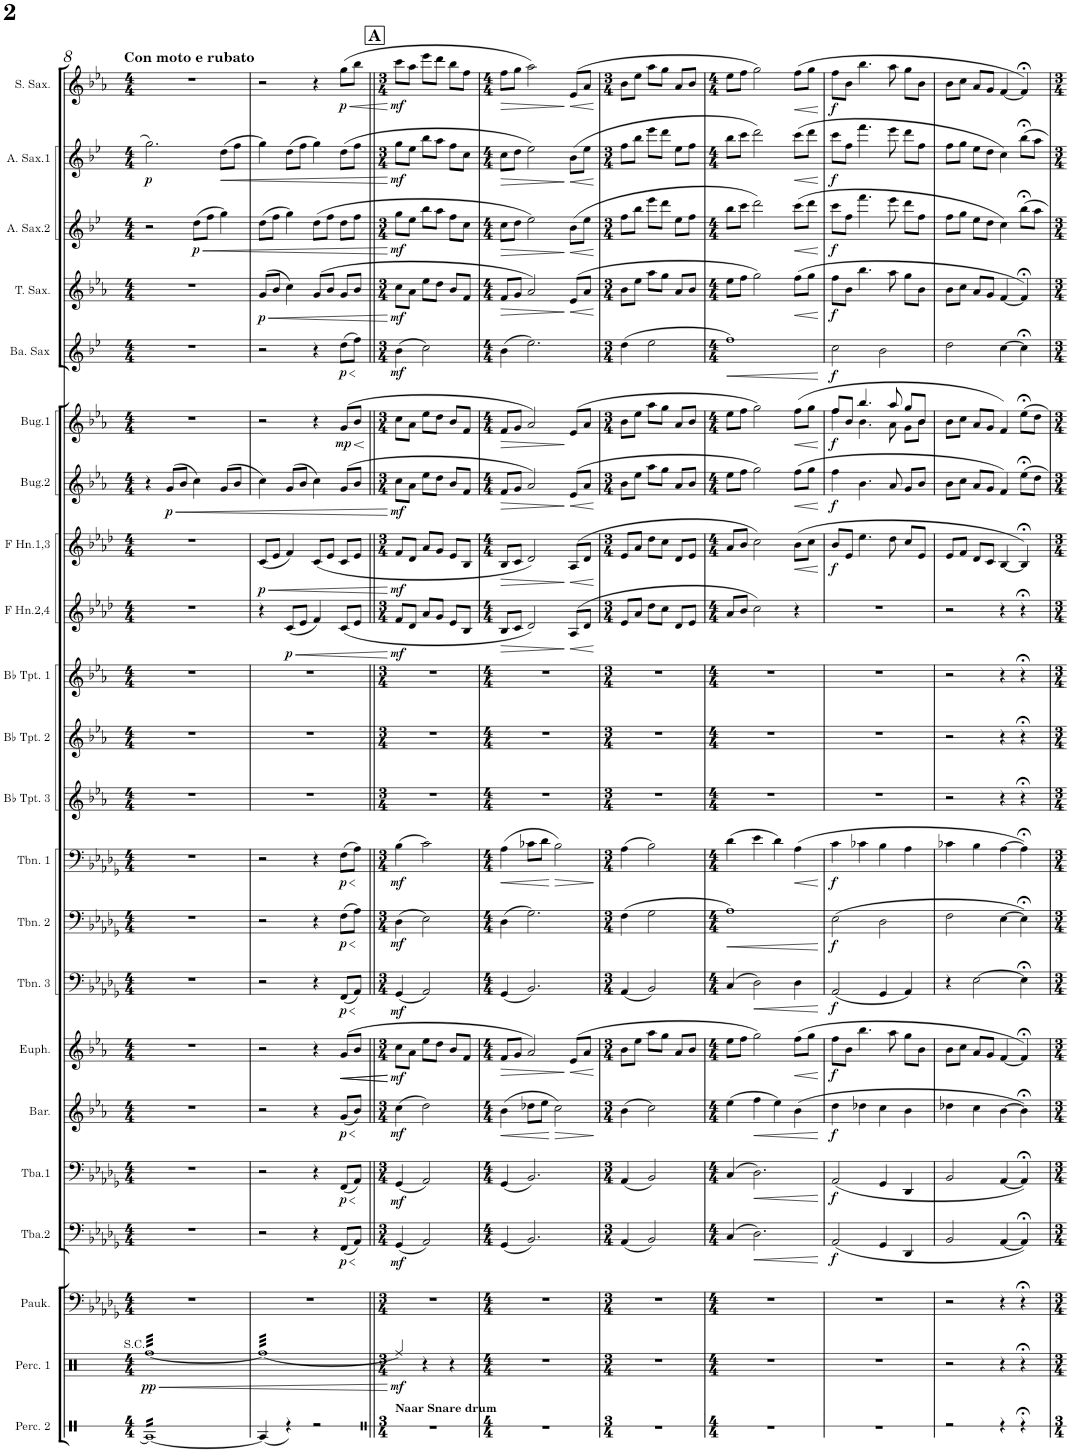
**kern	**kern	**dynam	**kern	**kern	**dynam	**kern	**dynam	**kern	**dynam	**kern	**dynam	**kern	**dynam	**kern	**dynam	**kern	**dynam	**kern	**dynam	**kern	**dynam	**kern	**kern	**kern	**kern	**dynam	**kern	**dynam	**kern	**dynam	**kern	**dynam	**kern	**dynam	**kern	**dynam	**kern	**dynam	**kern	**dynam	**kern	**dynam
*part24	*part23	*part23	*part22	*part21	*part21	*part20	*part20	*part19	*part19	*part18	*part18	*part17	*part17	*part16	*part16	*part15	*part15	*part14	*part14	*part13	*part13	*part12	*part11	*part10	*part9	*part9	*part8	*part8	*part7	*part7	*part6	*part6	*part5	*part5	*part4	*part4	*part3	*part3	*part2	*part2	*part1	*part1
*staff24	*staff23	*staff23	*staff22	*staff21	*staff21	*staff20	*staff20	*staff19	*staff19	*staff18	*staff18	*staff17	*staff17	*staff16	*staff16	*staff15	*staff15	*staff14	*staff14	*staff13	*staff13	*staff12	*staff11	*staff10	*staff9	*staff9	*staff8	*staff8	*staff7	*staff7	*staff6	*staff6	*staff5	*staff5	*staff4	*staff4	*staff3	*staff3	*staff2	*staff2	*staff1	*staff1
*I"Percussion 2	*I"Percussion 1	*	*I"Pauken	*I"Tuba in Bb	*	*I"Tuba 2	*	*I"Tuba in Eb	*	*I"Tuba 1	*	*I"Bariton	*	*I"Euphonium	*	*I"Trombone 3	*	*I"Trombone 2	*	*I"Trombone 1	*	*I"Trompet in Bb 3	*I"Trompet in Bb 2	*I"Trompet in Bb 1	*I"Hoorn in F 2,4	*	*I"Hoorn in F 1,3	*	*I"Bugel 2	*	*I"Bugel 1	*	*I"Bariton-saxofoon	*	*I"Tenor-saxofoon	*	*I"Alt-saxofoon 2	*	*I"Alt-saxofoon 1	*	*I"Sopraan-saxofoon	*
*I'Perc. 2	*I'Perc. 1	*	*I'Pauk.	*	*	*I'Tba.2	*	*	*	*I'Tba.1	*	*I'Bar.	*	*I'Euph.	*	*I'Tbn. 3	*	*I'Tbn. 2	*	*I'Tbn. 1	*	*	*	*	*	*	*	*	*I'Bug.2	*	*I'Bug.1	*	*I'Ba. Sax	*	*I'T. Sax.	*	*I'A. Sax.2	*	*I'A. Sax.1	*	*I'S. Sax.	*
!!LO:PB:g=z
*clefX	*clefX	*	*clefF4	*clefG2	*	*clefF4	*	*clefF4	*	*clefF4	*	*clefG2	*	*clefG2	*	*clefF4	*	*clefF4	*	*clefF4	*	*clefG2	*clefG2	*clefG2	*clefG2	*	*clefG2	*	*clefG2	*	*clefG2	*	*clefG2	*	*clefG2	*	*clefG2	*	*clefG2	*	*clefG2	*
*	*	*	*	*Trd15c26	*	*	*	*	*	*	*	*Trd4c7	*	*Trd8c14	*	*	*	*	*	*	*	*Trd1c2	*Trd1c2	*Trd1c2	*Trd4c7	*	*Trd4c7	*	*Trd1c2	*	*Trd1c2	*	*Trd12c21	*	*Trd8c14	*	*Trd5c9	*	*Trd5c9	*	*Trd1c2	*
*k[]	*k[]	*	*k[b-e-a-d-g-]	*k[b-e-a-]	*	*k[b-e-a-d-g-]	*	*k[b-e-a-d-g-]	*	*k[b-e-a-d-g-]	*	*k[b-e-a-]	*	*k[b-e-a-]	*	*k[b-e-a-d-g-]	*	*k[b-e-a-d-g-]	*	*k[b-e-a-d-g-]	*	*k[b-e-a-]	*k[b-e-a-]	*k[b-e-a-]	*k[b-e-a-d-]	*	*k[b-e-a-d-]	*	*k[b-e-a-]	*	*k[b-e-a-]	*	*k[b-e-]	*	*k[b-e-a-]	*	*k[b-e-]	*	*k[b-e-]	*	*k[b-e-a-]	*
*M4/4	*M4/4	*	*M4/4	*M4/4	*	*M4/4	*	*M4/4	*	*M4/4	*	*M4/4	*	*M4/4	*	*M4/4	*	*M4/4	*	*M4/4	*	*M4/4	*M4/4	*M4/4	*M4/4	*	*M4/4	*	*M4/4	*	*M4/4	*	*M4/4	*	*M4/4	*	*M4/4	*	*M4/4	*	*M4/4	*
=8	=8	=8	=8	=8	=8	=8	=8	=8	=8	=8	=8	=8	=8	=8	=8	=8	=8	=8	=8	=8	=8	=8	=8	=8	=8	=8	=8	=8	=8	=8	=8	=8	=8	=8	=8	=8	=8	=8	=8	=8	=8	=8
!	!	!	!	!	!	!	!	!	!	!	!	!	!	!	!	!	!	!	!	!	!	!	!	!	!	!	!	!	!	!	!	!	!	!	!	!	!	!	!	!	!LO:TX:a:B:t=Con moto e rubato	!
!	!LO:TX:a:t=S.C.	!	!	!	!	!	!	!	!	!	!	!	!	!	!	!	!	!	!	!	!	!	!	!	!	!	!	!	!	!	!	!	!	!	!	!	!	!	!	!	!	!
!	!	!LO:HP:b	!	!	!	!	!	!	!	!	!	!	!	!	!	!	!	!	!	!	!	!	!	!	!	!	!	!	!	!	!	!	!	!	!	!	!	!	!	!	!	!
!	!	!LO:DY:n=1:b	!	!	!	!	!	!	!	!	!	!	!	!	!	!	!	!	!	!	!	!	!	!	!	!	!	!	!	!	!	!	!	!	!	!	!	!	!	!LO:DY:b	!	!
*tremolo	*	*	*	*	*	*	*	*	*	*	*	*	*	*	*	*	*	*	*	*	*	*	*	*	*	*	*	*	*	*	*	*	*	*	*	*	*	*	*	*	*	*
*	*tremolo	*	*	*	*	*	*	*	*	*	*	*	*	*	*	*	*	*	*	*	*	*	*	*	*	*	*	*	*	*	*	*	*	*	*	*	*	*	*	*	*	*
16RALL	[32RffLLL	< pp	1r	1r	.	1r	.	1r	.	1r	.	1r	.	1r	.	1r	.	1r	.	1r	.	1r	1r	1r	1r	.	1r	.	4r	.	1r	.	1r	.	1r	.	2r	.	2.gg\	p	1r	.
.	32Rff	.	.	.	.	.	.	.	.	.	.	.	.	.	.	.	.	.	.	.	.	.	.	.	.	.	.	.	.	.	.	.	.	.	.	.	.	.	.	.	.	.
16RA	32Rff	.	.	.	.	.	.	.	.	.	.	.	.	.	.	.	.	.	.	.	.	.	.	.	.	.	.	.	.	.	.	.	.	.	.	.	.	.	.	.	.	.
.	32Rff	.	.	.	.	.	.	.	.	.	.	.	.	.	.	.	.	.	.	.	.	.	.	.	.	.	.	.	.	.	.	.	.	.	.	.	.	.	.	.	.	.
16RA	32Rff	.	.	.	.	.	.	.	.	.	.	.	.	.	.	.	.	.	.	.	.	.	.	.	.	.	.	.	.	.	.	.	.	.	.	.	.	.	.	.	.	.
.	32Rff	.	.	.	.	.	.	.	.	.	.	.	.	.	.	.	.	.	.	.	.	.	.	.	.	.	.	.	.	.	.	.	.	.	.	.	.	.	.	.	.	.
16RA	32Rff	.	.	.	.	.	.	.	.	.	.	.	.	.	.	.	.	.	.	.	.	.	.	.	.	.	.	.	.	.	.	.	.	.	.	.	.	.	.	.	.	.
.	32Rff	.	.	.	.	.	.	.	.	.	.	.	.	.	.	.	.	.	.	.	.	.	.	.	.	.	.	.	.	.	.	.	.	.	.	.	.	.	.	.	.	.
!	!	!	!	!	!	!	!	!	!	!	!	!	!	!	!	!	!	!	!	!	!	!	!	!	!	!	!	!	!	!LO:HP:b	!	!	!	!	!	!	!	!	!	!	!	!
!	!	!	!	!	!	!	!	!	!	!	!	!	!	!	!	!	!	!	!	!	!	!	!	!	!	!	!	!	!	!LO:DY:n=1:b	!	!	!	!	!	!	!	!	!	!	!	!
16RA	32Rff	.	.	.	.	.	.	.	.	.	.	.	.	.	.	.	.	.	.	.	.	.	.	.	.	.	.	.	(8g/L	< p	.	.	.	.	.	.	.	.	.	.	.	.
.	32Rff	.	.	.	.	.	.	.	.	.	.	.	.	.	.	.	.	.	.	.	.	.	.	.	.	.	.	.	.	.	.	.	.	.	.	.	.	.	.	.	.	.
16RA	32Rff	.	.	.	.	.	.	.	.	.	.	.	.	.	.	.	.	.	.	.	.	.	.	.	.	.	.	.	.	.	.	.	.	.	.	.	.	.	.	.	.	.
.	32Rff	.	.	.	.	.	.	.	.	.	.	.	.	.	.	.	.	.	.	.	.	.	.	.	.	.	.	.	.	.	.	.	.	.	.	.	.	.	.	.	.	.
16RA	32Rff	.	.	.	.	.	.	.	.	.	.	.	.	.	.	.	.	.	.	.	.	.	.	.	.	.	.	.	8b-/J	.	.	.	.	.	.	.	.	.	.	.	.	.
.	32Rff	.	.	.	.	.	.	.	.	.	.	.	.	.	.	.	.	.	.	.	.	.	.	.	.	.	.	.	.	.	.	.	.	.	.	.	.	.	.	.	.	.
16RA	32Rff	.	.	.	.	.	.	.	.	.	.	.	.	.	.	.	.	.	.	.	.	.	.	.	.	.	.	.	.	.	.	.	.	.	.	.	.	.	.	.	.	.
.	32Rff	.	.	.	.	.	.	.	.	.	.	.	.	.	.	.	.	.	.	.	.	.	.	.	.	.	.	.	.	.	.	.	.	.	.	.	.	.	.	.	.	.
!	!	!	!	!	!	!	!	!	!	!	!	!	!	!	!	!	!	!	!	!	!	!	!	!	!	!	!	!	!	!	!	!	!	!	!	!	!	!LO:HP:b	!	!	!	!
!	!	!	!	!	!	!	!	!	!	!	!	!	!	!	!	!	!	!	!	!	!	!	!	!	!	!	!	!	!	!	!	!	!	!	!	!	!	!LO:DY:n=1:b	!	!	!	!
16RA	32Rff	.	.	.	.	.	.	.	.	.	.	.	.	.	.	.	.	.	.	.	.	.	.	.	.	.	.	.	4cc\)	.	.	.	.	.	.	.	(8dd\L	< p	.	.	.	.
.	32Rff	.	.	.	.	.	.	.	.	.	.	.	.	.	.	.	.	.	.	.	.	.	.	.	.	.	.	.	.	.	.	.	.	.	.	.	.	.	.	.	.	.
16RA	32Rff	.	.	.	.	.	.	.	.	.	.	.	.	.	.	.	.	.	.	.	.	.	.	.	.	.	.	.	.	.	.	.	.	.	.	.	.	.	.	.	.	.
.	32Rff	.	.	.	.	.	.	.	.	.	.	.	.	.	.	.	.	.	.	.	.	.	.	.	.	.	.	.	.	.	.	.	.	.	.	.	.	.	.	.	.	.
16RA	32Rff	.	.	.	.	.	.	.	.	.	.	.	.	.	.	.	.	.	.	.	.	.	.	.	.	.	.	.	.	.	.	.	.	.	.	.	8ff\J	.	.	.	.	.
.	32Rff	.	.	.	.	.	.	.	.	.	.	.	.	.	.	.	.	.	.	.	.	.	.	.	.	.	.	.	.	.	.	.	.	.	.	.	.	.	.	.	.	.
16RA	32Rff	.	.	.	.	.	.	.	.	.	.	.	.	.	.	.	.	.	.	.	.	.	.	.	.	.	.	.	.	.	.	.	.	.	.	.	.	.	.	.	.	.
.	32Rff	.	.	.	.	.	.	.	.	.	.	.	.	.	.	.	.	.	.	.	.	.	.	.	.	.	.	.	.	.	.	.	.	.	.	.	.	.	.	.	.	.
!	!	!	!	!	!	!	!	!	!	!	!	!	!	!	!	!	!	!	!	!	!	!	!	!	!	!	!	!	!	!	!	!	!	!	!	!	!	!	!	!LO:HP:b	!	!
16RA	32Rff	.	.	.	.	.	.	.	.	.	.	.	.	.	.	.	.	.	.	.	.	.	.	.	.	.	.	.	(8g/L	.	.	.	.	.	.	.	4gg\)	.	(8dd\L	<	.	.
.	32Rff	.	.	.	.	.	.	.	.	.	.	.	.	.	.	.	.	.	.	.	.	.	.	.	.	.	.	.	.	.	.	.	.	.	.	.	.	.	.	.	.	.
16RA	32Rff	.	.	.	.	.	.	.	.	.	.	.	.	.	.	.	.	.	.	.	.	.	.	.	.	.	.	.	.	.	.	.	.	.	.	.	.	.	.	.	.	.
.	32Rff	.	.	.	.	.	.	.	.	.	.	.	.	.	.	.	.	.	.	.	.	.	.	.	.	.	.	.	.	.	.	.	.	.	.	.	.	.	.	.	.	.
16RA	32Rff	.	.	.	.	.	.	.	.	.	.	.	.	.	.	.	.	.	.	.	.	.	.	.	.	.	.	.	8b-/J	.	.	.	.	.	.	.	.	.	8ff\J	.	.	.
.	32Rff	.	.	.	.	.	.	.	.	.	.	.	.	.	.	.	.	.	.	.	.	.	.	.	.	.	.	.	.	.	.	.	.	.	.	.	.	.	.	.	.	.
16RAJJ	32Rff	.	.	.	.	.	.	.	.	.	.	.	.	.	.	.	.	.	.	.	.	.	.	.	.	.	.	.	.	.	.	.	.	.	.	.	.	.	.	.	.	.
*Xtremolo	*	*	*	*	*	*	*	*	*	*	*	*	*	*	*	*	*	*	*	*	*	*	*	*	*	*	*	*	*	*	*	*	*	*	*	*	*	*	*	*	*	*
.	32RffJJJ	.	.	.	.	.	.	.	.	.	.	.	.	.	.	.	.	.	.	.	.	.	.	.	.	.	.	.	.	.	.	.	.	.	.	.	.	.	.	.	.	.
=9	=9	=9	=9	=9	=9	=9	=9	=9	=9	=9	=9	=9	=9	=9	=9	=9	=9	=9	=9	=9	=9	=9	=9	=9	=9	=9	=9	=9	=9	=9	=9	=9	=9	=9	=9	=9	=9	=9	=9	=9	=9	=9
!	!	!	!	!	!	!	!	!	!	!	!	!	!	!	!	!	!	!	!	!	!	!	!	!	!	!	!	!LO:HP:b	!	!	!	!	!	!	!	!LO:HP:b	!	!	!	!	!	!
!	!	!	!	!	!	!	!	!	!	!	!	!	!	!	!	!	!	!	!	!	!	!	!	!	!	!	!	!LO:DY:n=1:b	!	!	!	!	!	!	!	!LO:DY:n=1:b	!	!	!	!	!	!
(4RA/]	32RffLLL	.	1r	2r	.	2r	.	2r	.	2r	.	2r	.	2r	.	2r	.	2r	.	2r	.	1r	1r	1r	4r	.	(8c/L	< p	4cc\)	.	2r	.	2r	.	(8g/L	< p	(8dd\L	.	4gg\)	.	2r	.
.	32Rff	.	.	.	.	.	.	.	.	.	.	.	.	.	.	.	.	.	.	.	.	.	.	.	.	.	.	.	.	.	.	.	.	.	.	.	.	.	.	.	.	.
.	32Rff	.	.	.	.	.	.	.	.	.	.	.	.	.	.	.	.	.	.	.	.	.	.	.	.	.	.	.	.	.	.	.	.	.	.	.	.	.	.	.	.	.
.	32Rff	.	.	.	.	.	.	.	.	.	.	.	.	.	.	.	.	.	.	.	.	.	.	.	.	.	.	.	.	.	.	.	.	.	.	.	.	.	.	.	.	.
.	32Rff	.	.	.	.	.	.	.	.	.	.	.	.	.	.	.	.	.	.	.	.	.	.	.	.	.	8e-/J	.	.	.	.	.	.	.	8b-/J	.	8ff\J	.	.	.	.	.
.	32Rff	.	.	.	.	.	.	.	.	.	.	.	.	.	.	.	.	.	.	.	.	.	.	.	.	.	.	.	.	.	.	.	.	.	.	.	.	.	.	.	.	.
.	32Rff	.	.	.	.	.	.	.	.	.	.	.	.	.	.	.	.	.	.	.	.	.	.	.	.	.	.	.	.	.	.	.	.	.	.	.	.	.	.	.	.	.
.	32Rff	.	.	.	.	.	.	.	.	.	.	.	.	.	.	.	.	.	.	.	.	.	.	.	.	.	.	.	.	.	.	.	.	.	.	.	.	.	.	.	.	.
!	!	!	!	!	!	!	!	!	!	!	!	!	!	!	!	!	!	!	!	!	!	!	!	!	!	!LO:HP:b	!	!	!	!	!	!	!	!	!	!	!	!	!	!	!	!
!	!	!	!	!	!	!	!	!	!	!	!	!	!	!	!	!	!	!	!	!	!	!	!	!	!	!LO:DY:n=1:b	!	!	!	!	!	!	!	!	!	!	!	!	!	!	!	!
4r)	32Rff	.	.	.	.	.	.	.	.	.	.	.	.	.	.	.	.	.	.	.	.	.	.	.	(8c/L	< p	4f/)	.	(8g/L	.	.	.	.	.	4cc\)	.	4gg\)	.	(8dd\L	.	.	.
.	32Rff	.	.	.	.	.	.	.	.	.	.	.	.	.	.	.	.	.	.	.	.	.	.	.	.	.	.	.	.	.	.	.	.	.	.	.	.	.	.	.	.	.
.	32Rff	.	.	.	.	.	.	.	.	.	.	.	.	.	.	.	.	.	.	.	.	.	.	.	.	.	.	.	.	.	.	.	.	.	.	.	.	.	.	.	.	.
.	32Rff	.	.	.	.	.	.	.	.	.	.	.	.	.	.	.	.	.	.	.	.	.	.	.	.	.	.	.	.	.	.	.	.	.	.	.	.	.	.	.	.	.
.	32Rff	.	.	.	.	.	.	.	.	.	.	.	.	.	.	.	.	.	.	.	.	.	.	.	8e-/J	.	.	.	8b-/J	.	.	.	.	.	.	.	.	.	8ff\J	.	.	.
.	32Rff	.	.	.	.	.	.	.	.	.	.	.	.	.	.	.	.	.	.	.	.	.	.	.	.	.	.	.	.	.	.	.	.	.	.	.	.	.	.	.	.	.
.	32Rff	.	.	.	.	.	.	.	.	.	.	.	.	.	.	.	.	.	.	.	.	.	.	.	.	.	.	.	.	.	.	.	.	.	.	.	.	.	.	.	.	.
.	32Rff	.	.	.	.	.	.	.	.	.	.	.	.	.	.	.	.	.	.	.	.	.	.	.	.	.	.	.	.	.	.	.	.	.	.	.	.	.	.	.	.	.
2r	32Rff	.	.	4r	.	4r	.	4r	.	4r	.	4r	.	4r	.	4r	.	4r	.	4r	.	.	.	.	4f/)	.	(8c/L	.	4cc\)	.	4r	.	4r	.	(8g/L	.	(8dd\L	.	4gg\)	.	4r	.
.	32Rff	.	.	.	.	.	.	.	.	.	.	.	.	.	.	.	.	.	.	.	.	.	.	.	.	.	.	.	.	.	.	.	.	.	.	.	.	.	.	.	.	.
.	32Rff	.	.	.	.	.	.	.	.	.	.	.	.	.	.	.	.	.	.	.	.	.	.	.	.	.	.	.	.	.	.	.	.	.	.	.	.	.	.	.	.	.
.	32Rff	.	.	.	.	.	.	.	.	.	.	.	.	.	.	.	.	.	.	.	.	.	.	.	.	.	.	.	.	.	.	.	.	.	.	.	.	.	.	.	.	.
.	32Rff	.	.	.	.	.	.	.	.	.	.	.	.	.	.	.	.	.	.	.	.	.	.	.	.	.	8e-/J	.	.	.	.	.	.	.	8b-/J	.	8ff\J	.	.	.	.	.
.	32Rff	.	.	.	.	.	.	.	.	.	.	.	.	.	.	.	.	.	.	.	.	.	.	.	.	.	.	.	.	.	.	.	.	.	.	.	.	.	.	.	.	.
.	32Rff	.	.	.	.	.	.	.	.	.	.	.	.	.	.	.	.	.	.	.	.	.	.	.	.	.	.	.	.	.	.	.	.	.	.	.	.	.	.	.	.	.
.	32Rff	.	.	.	.	.	.	.	.	.	.	.	.	.	.	.	.	.	.	.	.	.	.	.	.	.	.	.	.	.	.	.	.	.	.	.	.	.	.	.	.	.
!	!	!	!	!	!LO:HP:b	!	!LO:HP:b	!	!LO:HP:b	!	!LO:HP:b	!	!LO:HP:b	!	!LO:HP:b	!	!LO:HP:b	!	!LO:HP:b	!	!LO:HP:b	!	!	!	!	!	!	!	!	!	!	!LO:HP:b	!	!LO:HP:b	!	!	!	!	!	!	!	!LO:HP:b
!	!	!	!	!	!LO:DY:n=1:b	!	!LO:DY:n=1:b	!	!LO:DY:n=1:b	!	!LO:DY:n=1:b	!	!LO:DY:n=1:b	!	!	!	!LO:DY:n=1:b	!	!LO:DY:n=1:b	!	!LO:DY:n=1:b	!	!	!	!	!	!	!	!	!	!	!LO:DY:n=1:b	!	!LO:DY:n=1:b	!	!	!	!	!	!	!	!LO:DY:n=1:b
.	32Rff	.	.	(8g/L	< p	(8FF/L	< p	(8FF/L	< p	(8FF/L	< p	(8g/L	< p	(8g/L	<	(8FF/L	< p	(8F\L	< p	(8F\L	< p	.	.	.	(8c/L	.	8c/L	.	(8g/L	.	(8g/L	< mp	(8dd\L	< p	8g/L	.	8dd\L	.	(8dd\L	.	(8gg\L	< p
.	32Rff	.	.	.	.	.	.	.	.	.	.	.	.	.	.	.	.	.	.	.	.	.	.	.	.	.	.	.	.	.	.	.	.	.	.	.	.	.	.	.	.	.
.	32Rff	.	.	.	.	.	.	.	.	.	.	.	.	.	.	.	.	.	.	.	.	.	.	.	.	.	.	.	.	.	.	.	.	.	.	.	.	.	.	.	.	.
.	32Rff	.	.	.	.	.	.	.	.	.	.	.	.	.	.	.	.	.	.	.	.	.	.	.	.	.	.	.	.	.	.	.	.	.	.	.	.	.	.	.	.	.
!	!	!	!	!	!	!	!	!	!	!	!	!	!	!	!LO:HP:b	!	!	!	!	!	!	!	!	!	!	!	!	!	!	!	!	!	!	!	!	!	!	!	!	!	!	!
.	32Rff	.	.	8b-/J)	[	8AA-/J)	[	8AA-/J)	[	8AA-/J)	[	8b-/J)	[	8b-/J	<	8AA-/J)	[	8A-\J)	[	8A-\J)	[	.	.	.	8e-/J	.	8e-/J	.	8b-/J	.	8b-/J	.	8ff\J)	[	8b-/J	.	8ff\J	.	8ff\J	.	8bb-\J	.
.	32Rff	.	.	.	.	.	.	.	.	.	.	.	.	.	.	.	.	.	.	.	.	.	.	.	.	.	.	.	.	.	.	.	.	.	.	.	.	.	.	.	.	.
.	32Rff	.	.	.	.	.	.	.	.	.	.	.	.	.	.	.	.	.	.	.	.	.	.	.	.	.	.	.	.	.	.	.	.	.	.	.	.	.	.	.	.	.
.	32RffJJJ	.	.	.	.	.	.	.	.	.	.	.	.	.	.	.	.	.	.	.	.	.	.	.	.	.	.	.	.	.	.	.	.	.	.	.	.	.	.	.	.	.
*	*Xtremolo	*	*	*	*	*	*	*	*	*	*	*	*	*	*	*	*	*	*	*	*	*	*	*	*	*	*	*	*	*	*	*	*	*	*	*	*	*	*	*	*	*
.	.	[	.	.	.	.	.	.	.	.	.	.	.	.	[ [	.	.	.	.	.	.	.	.	.	.	[	.	[	.	[	.	[	.	.	.	[	.	[	.	[	.	[
!!LO:REH:place=s1:a:B:cj:fs=14:t=A
=10||	=10||	=10||	=10||	=10||	=10||	=10||	=10||	=10||	=10||	=10||	=10||	=10||	=10||	=10||	=10||	=10||	=10||	=10||	=10||	=10||	=10||	=10||	=10||	=10||	=10||	=10||	=10||	=10||	=10||	=10||	=10||	=10||	=10||	=10||	=10||	=10||	=10||	=10||	=10||	=10||	=10||	=10||
*clefX	*	*	*	*	*	*	*	*	*	*	*	*	*	*	*	*	*	*	*	*	*	*	*	*	*	*	*	*	*	*	*	*	*	*	*	*	*	*	*	*	*	*
*M3/4	*M3/4	*	*M3/4	*M3/4	*	*M3/4	*	*M3/4	*	*M3/4	*	*M3/4	*	*M3/4	*	*M3/4	*	*M3/4	*	*M3/4	*	*M3/4	*M3/4	*M3/4	*M3/4	*	*M3/4	*	*M3/4	*	*M3/4	*	*M3/4	*	*M3/4	*	*M3/4	*	*M3/4	*	*M3/4	*
!LO:TX:a:B:t=Naar Snare drum	!	!	!	!	!	!	!	!	!	!	!	!	!	!	!	!	!	!	!	!	!	!	!	!	!	!	!	!	!	!	!	!	!	!	!	!	!	!	!	!	!	!
!	!	!LO:DY:b	!	!	!LO:DY:b	!	!LO:DY:b	!	!LO:DY:b	!	!LO:DY:b	!	!LO:DY:b	!	!LO:DY:b	!	!LO:DY:b	!	!LO:DY:b	!	!LO:DY:b	!	!	!	!	!LO:DY:b	!	!LO:DY:b	!	!LO:DY:b	!	!	!	!LO:DY:b	!	!LO:DY:b	!	!LO:DY:b	!	!LO:DY:b	!	!LO:DY:b
2.r	4Rff/]	mf	2.r	(4a-	mf	(4GG-/	mf	(4GG-	mf	(4GG-/	mf	(4cc\	mf	8cc\L	mf	(4GG-/	mf	(4D-\	mf	(4B-\	mf	2.r	2.r	2.r	8f/L	mf	8f/L	mf	8cc\L	mf	8cc\L	.	(4b-\	mf	8cc\L	mf	8gg\L	mf	8gg\L	mf	8ccc\L	mf
.	.	.	.	.	.	.	.	.	.	.	.	.	.	8a-\J	.	.	.	.	.	.	.	.	.	.	8d-/J	.	8d-/J	.	8a-\J	.	8a-\J	.	.	.	8a-\J	.	8ee-\J	.	8ee-\J	.	8aa-\J	.
.	4r	.	.	2b-)	.	2AA-/)	.	2AA-)	.	2AA-/)	.	2dd\)	.	8ee-\L	.	2AA-/)	.	2E-\)	.	2c\)	.	.	.	.	8a-/L	.	8a-/L	.	8ee-\L	.	8ee-\L	.	2cc\)	.	8ee-\L	.	8bb-\L	.	8bb-\L	.	8eee-\L	.
.	.	.	.	.	.	.	.	.	.	.	.	.	.	8dd\J	.	.	.	.	.	.	.	.	.	.	8g/J	.	8g/J	.	8dd\J	.	8dd\J	.	.	.	8dd\J	.	8aa\J	.	8aa\J	.	8ddd\J	.
.	4r	.	.	.	.	.	.	.	.	.	.	.	.	8b-/L	.	.	.	.	.	.	.	.	.	.	8e-/L	.	8e-/L	.	8b-/L	.	8b-/L	.	.	.	8b-/L	.	8ff\L	.	8ff\L	.	8bb-\L	.
.	.	.	.	.	.	.	.	.	.	.	.	.	.	8f/J	.	.	.	.	.	.	.	.	.	.	8B-/J	.	8B-/J	.	8f/J	.	8f/J	.	.	.	8f/J	.	8cc\J	.	8cc\J	.	8ff\J	.
=11	=11	=11	=11	=11	=11	=11	=11	=11	=11	=11	=11	=11	=11	=11	=11	=11	=11	=11	=11	=11	=11	=11	=11	=11	=11	=11	=11	=11	=11	=11	=11	=11	=11	=11	=11	=11	=11	=11	=11	=11	=11	=11
*M4/4	*M4/4	*	*M4/4	*M4/4	*	*M4/4	*	*M4/4	*	*M4/4	*	*M4/4	*	*M4/4	*	*M4/4	*	*M4/4	*	*M4/4	*	*M4/4	*M4/4	*M4/4	*M4/4	*	*M4/4	*	*M4/4	*	*M4/4	*	*M4/4	*	*M4/4	*	*M4/4	*	*M4/4	*	*M4/4	*
!	!	!	!	!	!	!	!	!	!	!	!	!	!LO:HP:b	!	!LO:HP:b	!	!	!	!	!	!LO:HP:b	!	!	!	!	!LO:HP:b	!	!LO:HP:b	!	!LO:HP:b	!	!LO:HP:b	!	!	!	!LO:HP:b	!	!LO:HP:b	!	!LO:HP:b	!	!LO:HP:b
1r	1r	.	1r	(4a-	.	(4GG-/	.	(4GG-	.	(4GG-/	.	(4b-\	<	8f/L	>	(4GG-/	.	(4D-\	.	(4A-\	<	1r	1r	1r	8B-/L	>	8B-/L	>	8f/L	>	8f/L	>	(4b-\	.	8f/L	>	8cc\L	>	8cc\L	>	8ff\L	>
.	.	.	.	.	.	.	.	.	.	.	.	.	.	8g/J	.	.	.	.	.	.	.	.	.	.	8c/J	.	8c/J	.	8g/J	.	8g/J	.	.	.	8g/J	.	8dd\J	.	8dd\J	.	8gg\J	.
.	.	.	.	2.cc)	.	2.BB-/)	.	2.BB-)	.	2.BB-/)	.	8dd-X\L	.	2a-/)	.	2.BB-/)	.	2.G-\)	.	8c-X\L	.	.	.	.	2d-/)	.	2d-/)	.	2a-/)	.	2a-/)	.	2.ee-\)	.	2a-/)	.	2ee-\)	.	2ee-\)	.	2aa-\)	.
.	.	.	.	.	.	.	.	.	.	.	.	8ee-\J	.	.	.	.	.	.	.	8d-\J	.	.	.	.	.	.	.	.	.	.	.	.	.	.	.	.	.	.	.	.	.	.
!	!	!	!	!	!	!	!	!	!	!	!	!	!LO:HP:n=1:b	!	!	!	!	!	!	!	!LO:HP:n=1:b	!	!	!	!	!	!	!	!	!	!	!	!	!	!	!	!	!	!	!	!	!
.	.	.	.	.	.	.	.	.	.	.	.	2cc\)	[ >	.	.	.	.	.	.	2B-\)	[ >	.	.	.	.	.	.	.	.	.	.	.	.	.	.	.	.	.	.	.	.	.
!	!	!	!	!	!	!	!	!	!	!	!	!	!	!	!LO:HP:n=1:b	!	!	!	!	!	!	!	!	!	!	!LO:HP:n=1:b	!	!LO:HP:n=1:b	!	!LO:HP:n=1:b	!	!	!	!	!	!LO:HP:n=1:b	!	!LO:HP:n=1:b	!	!LO:HP:n=1:b	!	!LO:HP:n=1:b
.	.	.	.	.	.	.	.	.	.	.	.	.	.	(8e-/L	] <	.	.	.	.	.	.	.	.	.	(8A-/L	] <	(8A-/L	] <	(8e-/L	] <	(8e-/L	]	.	.	(8e-/L	] <	(8b-\L	] <	(8b-\L	] <	(8e-/L	] <
.	.	.	.	.	.	.	.	.	.	.	.	.	.	8a-/J	.	.	.	.	.	.	.	.	.	.	8d-/J	.	8d-/J	.	8a-/J	.	8a-/J	.	.	.	8a-/J	.	8ee-\J	.	8ee-\J	.	8a-/J	.
.	.	.	.	.	.	.	.	.	.	.	.	.	]	.	[	.	.	.	.	.	]	.	.	.	.	[	.	[	.	[	.	.	.	.	.	[	.	[	.	[	.	[
=12	=12	=12	=12	=12	=12	=12	=12	=12	=12	=12	=12	=12	=12	=12	=12	=12	=12	=12	=12	=12	=12	=12	=12	=12	=12	=12	=12	=12	=12	=12	=12	=12	=12	=12	=12	=12	=12	=12	=12	=12	=12	=12
*M3/4	*M3/4	*	*M3/4	*M3/4	*	*M3/4	*	*M3/4	*	*M3/4	*	*M3/4	*	*M3/4	*	*M3/4	*	*M3/4	*	*M3/4	*	*M3/4	*M3/4	*M3/4	*M3/4	*	*M3/4	*	*M3/4	*	*M3/4	*	*M3/4	*	*M3/4	*	*M3/4	*	*M3/4	*	*M3/4	*
2.r	2.r	.	2.r	(4b-	.	(4AA-/	.	(4AA-	.	(4AA-/	.	(4b-\	.	8b-\L	.	(4AA-/	.	(4F\	.	(4A-\	.	2.r	2.r	2.r	8e-/L	.	8e-/L	.	8b-\L	.	8b-\L	.	(4dd\	.	8b-\L	.	8ff\L	.	8ff\L	.	8b-\L	.
.	.	.	.	.	.	.	.	.	.	.	.	.	.	8ee-\J	.	.	.	.	.	.	.	.	.	.	8a-/J	.	8a-/J	.	8ee-\J	.	8ee-\J	.	.	.	8ee-\J	.	8bb-\J	.	8bb-\J	.	8ee-\J	.
.	.	.	.	2cc)	.	2BB-/)	.	2BB-)	.	2BB-/)	.	2cc\)	.	8aa-\L	.	2BB-/)	.	2G-\	.	2B-\)	.	.	.	.	8dd-\L	.	8dd-\L	.	8aa-\L	.	8aa-\L	.	2ee-\	.	8aa-\L	.	8eee-\L	.	8eee-\L	.	8aa-\L	.
.	.	.	.	.	.	.	.	.	.	.	.	.	.	8gg\J	.	.	.	.	.	.	.	.	.	.	8cc\J	.	8cc\J	.	8gg\J	.	8gg\J	.	.	.	8gg\J	.	8ddd\J	.	8ddd\J	.	8gg\J	.
.	.	.	.	.	.	.	.	.	.	.	.	.	.	8a-/L	.	.	.	.	.	.	.	.	.	.	8d-/L	.	8d-/L	.	8a-/L	.	8a-/L	.	.	.	8a-/L	.	8ee-\L	.	8ee-\L	.	8a-/L	.
.	.	.	.	.	.	.	.	.	.	.	.	.	.	8b-/J	.	.	.	.	.	.	.	.	.	.	8e-/J	.	8e-/J	.	8b-/J	.	8b-/J	.	.	.	8b-/J	.	8ff\J	.	8ff\J	.	8b-/J	.
=13	=13	=13	=13	=13	=13	=13	=13	=13	=13	=13	=13	=13	=13	=13	=13	=13	=13	=13	=13	=13	=13	=13	=13	=13	=13	=13	=13	=13	=13	=13	=13	=13	=13	=13	=13	=13	=13	=13	=13	=13	=13	=13
*M4/4	*M4/4	*	*M4/4	*M4/4	*	*M4/4	*	*M4/4	*	*M4/4	*	*M4/4	*	*M4/4	*	*M4/4	*	*M4/4	*	*M4/4	*	*M4/4	*M4/4	*M4/4	*M4/4	*	*M4/4	*	*M4/4	*	*M4/4	*	*M4/4	*	*M4/4	*	*M4/4	*	*M4/4	*	*M4/4	*
!	!	!	!	!	!	!	!	!	!	!	!	!	!	!	!	!	!	!	!LO:HP:b	!	!	!	!	!	!	!	!	!	!	!	!	!	!	!LO:HP:b	!	!	!	!	!	!	!	!
1r	1r	.	1r	(4dd	.	(4C/	.	(4C	.	(4C/	.	(4ee-\	.	8ee-\L	.	(4C/	.	1A-)	<	(4d-\	.	1r	1r	1r	8a-/L	.	8a-/L	.	8ee-\L	.	8ee-\L	.	1ff)	<	8ee-\L	.	8bb-\L	.	8bb-\L	.	8ee-\L	.
.	.	.	.	.	.	.	.	.	.	.	.	.	.	8ff\J	.	.	.	.	.	.	.	.	.	.	8b-/J	.	8b-/J	.	8ff\J	.	8ff\J	.	.	.	8ff\J	.	8ccc\J	.	8ccc\J	.	8ff\J	.
!	!	!	!	!	!LO:HP:b	!	!LO:HP:b	!	!LO:HP:b	!	!LO:HP:b	!	!LO:HP:b	!	!	!	!LO:HP:b	!	!	!	!	!	!	!	!	!	!	!	!	!	!	!	!	!	!	!	!	!	!	!	!	!
.	.	.	.	2.ee-)	<	2.D-\)	<	2.D-)	<	2.D-\)	<	4ff\	<	2gg\)	.	2D-\)	<	.	.	4e-\	.	.	.	.	2cc\)	.	2cc\)	.	2gg\)	.	2gg\)	.	.	.	2gg\)	.	2ddd\)	.	2ddd\)	.	2gg\)	.
.	.	.	.	.	.	.	.	.	.	.	.	4ee-\)	.	.	.	.	.	.	.	4d-\)	.	.	.	.	.	.	.	.	.	.	.	.	.	.	.	.	.	.	.	.	.	.
!	!	!	!	!	!	!	!	!	!	!	!	!	!	!	!LO:HP:b	!	!	!	!	!	!LO:HP:b	!	!	!	!	!	!	!LO:HP:b	!	!LO:HP:b	!	!LO:HP:b	!	!	!	!LO:HP:b	!	!LO:HP:b	!	!LO:HP:b	!	!LO:HP:b
.	.	.	.	.	.	.	.	.	.	.	.	(4b-\	.	(8ff\L	<	4D-\	.	.	.	(4A-\	<	.	.	.	4r	.	(8b-\L	<	(8ff\L	<	(8ff\L	<	.	.	(8ff\L	<	(8ccc\L	<	(8ccc\L	<	(8ff\L	<
.	.	.	.	.	.	.	.	.	.	.	.	.	.	8gg\J	.	.	.	.	.	.	.	.	.	.	.	.	8cc\J	.	8gg\J	.	8gg\J	.	.	.	8gg\J	.	8ddd\J	.	8ddd\J	.	8gg\J	.
.	.	.	.	.	[	.	[	.	[	.	[	.	[	.	[	.	[	.	[	.	[	.	.	.	.	.	.	[	.	[	.	[	.	[	.	[	.	[	.	[	.	[
=14	=14	=14	=14	=14	=14	=14	=14	=14	=14	=14	=14	=14	=14	=14	=14	=14	=14	=14	=14	=14	=14	=14	=14	=14	=14	=14	=14	=14	=14	=14	=14	=14	=14	=14	=14	=14	=14	=14	=14	=14	=14	=14
*	*	*	*	*	*	*	*	*	*	*	*	*	*	*	*	*	*	*	*	*	*	*	*	*	*	*	*	*	*	*	*^	*	*	*	*	*	*	*	*	*	*	*
!	!	!	!	!	!LO:DY:b	!	!LO:DY:b	!	!LO:DY:b	!	!LO:DY:b	!	!LO:DY:b	!	!LO:DY:b	!	!LO:DY:b	!	!LO:DY:b	!	!LO:DY:b	!	!	!	!	!	!	!LO:DY:b	!	!LO:DY:b	!	!	!LO:DY:b	!	!LO:DY:b	!	!LO:DY:b	!	!LO:DY:b	!	!LO:DY:b	!	!LO:DY:b
1r	1r	.	1r	(2b-	f	(2AA-/	f	(2AA-	f	(2AA-/	f	4dd\	f	8ff\L	f	(2AA-/	f	(2E-\	f	4c\	f	1r	1r	1r	1r	.	8b-/L	f	4ff\	f	8ff/L	4ff\	f	2cc\	f	8ff\L	f	8ccc\L	f	8ccc\L	f	8ff\L	f
.	.	.	.	.	.	.	.	.	.	.	.	.	.	8b-\J	.	.	.	.	.	.	.	.	.	.	.	.	8e-/J	.	.	.	8b-/J	.	.	.	.	8b-\J	.	8ff\J	.	8ff\J	.	8b-\J	.
.	.	.	.	.	.	.	.	.	.	.	.	4dd-X\	.	4.bb-\	.	.	.	.	.	4c-X\	.	.	.	.	.	.	4.ee-\	.	4.b-\	.	4.bb-/	4.b-\	.	.	.	4.bb-\	.	4.fff\	.	4.fff\	.	4.bb-\	.
.	.	.	.	4a-	.	4GG-/	.	4GG-	.	4GG-/	.	4cc\	.	.	.	4GG-/	.	2D-\	.	4B-\	.	.	.	.	.	.	.	.	.	.	.	.	.	2b-\	.	.	.	.	.	.	.	.	.
.	.	.	.	.	.	.	.	.	.	.	.	.	.	8aa-\	.	.	.	.	.	.	.	.	.	.	.	.	8dd-\	.	8a-/	.	8aa-/	8a-\	.	.	.	8aa-\	.	8eee-\	.	8eee-\	.	8aa-\	.
.	.	.	.	4e-	.	4DD-/	.	4DD-	.	4DD-/	.	4b-\	.	8gg\L	.	4AA-/)	.	.	.	4A-\	.	.	.	.	.	.	8cc/L	.	8g/L	.	8gg/L	8g\L	.	.	.	8gg\L	.	8ddd\L	.	8ddd\L	.	8gg\L	.
.	.	.	.	.	.	.	.	.	.	.	.	.	.	8b-\J	.	.	.	.	.	.	.	.	.	.	.	.	8e-/J	.	8b-/J	.	8b-/J	8b-\J	.	.	.	8b-\J	.	8ff\J	.	8ff\J	.	8b-\J	.
*	*	*	*	*	*	*	*	*	*	*	*	*	*	*	*	*	*	*	*	*	*	*	*	*	*	*	*	*	*	*	*v	*v	*	*	*	*	*	*	*	*	*	*	*
=15	=15	=15	=15	=15	=15	=15	=15	=15	=15	=15	=15	=15	=15	=15	=15	=15	=15	=15	=15	=15	=15	=15	=15	=15	=15	=15	=15	=15	=15	=15	=15	=15	=15	=15	=15	=15	=15	=15	=15	=15	=15	=15
2r	2r	.	2r	2cc	.	2BB-/	.	2BB-	.	2BB-/	.	4dd-X\	.	8b-\L	.	4r	.	2F\	.	4c-X\	.	2r	2r	2r	2r	.	8e-/L	.	8b-\L	.	8b-\L	.	2dd\	.	8b-\L	.	8ff\L	.	8ff\L	.	8b-\L	.
.	.	.	.	.	.	.	.	.	.	.	.	.	.	8cc\J	.	.	.	.	.	.	.	.	.	.	.	.	8f/J	.	8cc\J	.	8cc\J	.	.	.	8cc\J	.	8gg\J	.	8gg\J	.	8cc\J	.
.	.	.	.	.	.	.	.	.	.	.	.	4cc\	.	8a-/L	.	[2E-\	.	.	.	4B-\	.	.	.	.	.	.	8d-/L	.	8a-/L	.	8a-/L	.	.	.	8a-/L	.	8ee-\L	.	8ee-\L	.	8a-/L	.
.	.	.	.	.	.	.	.	.	.	.	.	.	.	8g/J	.	.	.	.	.	.	.	.	.	.	.	.	8c/J	.	8g/J	.	8g/J	.	.	.	8g/J	.	8dd\J	.	8dd\J	.	8g/J	.
4r	4r	.	4r	[4b-	.	[4AA-/	.	[4AA-	.	[4AA-/	.	[4b-\	.	[4f/	.	.	.	[4E-\	.	[4A-\	.	4r	4r	4r	4r	.	[4B-/	.	4f/)	.	4f/)	.	[4cc\	.	[4f/	.	4cc\)	.	4cc\)	.	[4f/	.
4r;<	4r;<	.	4r;<	4b-;<])	.	4AA-;</])	.	4AA-;<])	.	4AA-;</])	.	4b-;<\])	.	4f;</])	.	4E-;<\]	.	4E-;<\])	.	4A-;<\])	.	4r;<	4r;<	4r;<	4r;<	.	4B-;</])	.	8ee-;<\L	.	8ee-;<\L	.	4cc;<\]	.	4f;</])	.	8bb-;<\L	.	8bb-;<\L	.	4f;</])	.
.	.	.	.	.	.	.	.	.	.	.	.	.	.	.	.	.	.	.	.	.	.	.	.	.	.	.	.	.	8dd\J	.	8dd\J	.	.	.	.	.	8aa\J	.	8aa\J	.	.	.
=	=	=	=	=	=	=	=	=	=	=	=	=	=	=	=	=	=	=	=	=	=	=	=	=	=	=	=	=	=	=	=	=	=	=	=	=	=	=	=	=	=	=
*-	*-	*-	*-	*-	*-	*-	*-	*-	*-	*-	*-	*-	*-	*-	*-	*-	*-	*-	*-	*-	*-	*-	*-	*-	*-	*-	*-	*-	*-	*-	*-	*-	*-	*-	*-	*-	*-	*-	*-	*-	*-	*-
